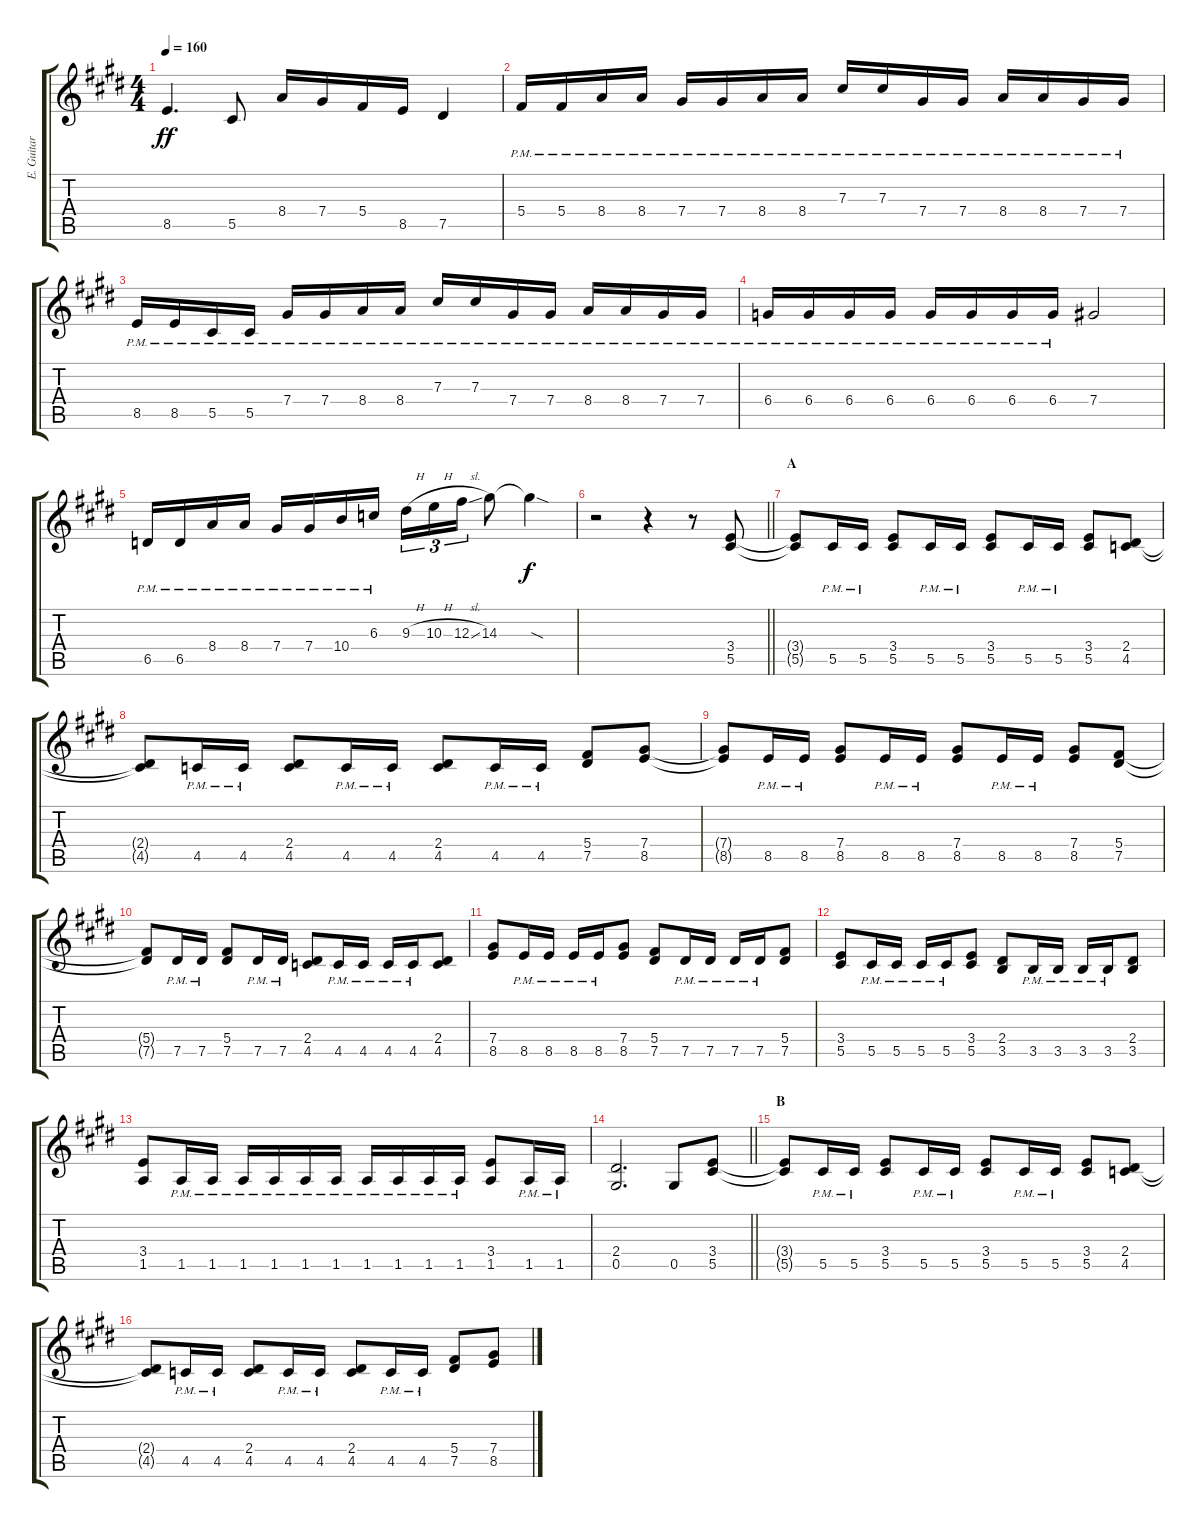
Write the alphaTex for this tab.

\track ("E. Guitar II" "E. Guitar ") {instrument overdrivenguitar}
\staff {score tabs}
\tuning (Eb4 Bb3 Gb3 Db3 Ab2 Db2) {hide}
\ts (4 4)
\tempo 160
\clef g2
\ks e
8.5.4{d dy ff} 5.5.8 8.4.16 7.4.16 5.4.16 8.5.16 7.5.4 |
5.4{pm}.16 5.4{pm}.16 8.4{pm}.16 8.4{pm}.16 7.4{pm}.16 7.4{pm}.16 8.4{pm}.16 8.4{pm}.16 7.3{pm}.16 7.3{pm}.16 7.4{pm}.16 7.4{pm}.16 8.4{pm}.16 8.4{pm}.16 7.4{pm}.16 7.4{pm}.16 |
8.5{pm}.16 8.5{pm}.16 5.5{pm}.16 5.5{pm}.16 7.4{pm}.16 7.4{pm}.16 8.4{pm}.16 8.4{pm}.16 7.3{pm}.16 7.3{pm}.16 7.4{pm}.16 7.4{pm}.16 8.4{pm}.16 8.4{pm}.16 7.4{pm}.16 7.4{pm}.16 |
6.4{pm}.16 6.4{pm}.16 6.4{pm}.16 6.4{pm}.16 6.4{pm}.16 6.4{pm}.16 6.4{pm}.16 6.4{pm}.16 7.4.2 |
6.5{pm}.16 6.5{pm}.16 8.4{pm}.16 8.4{pm}.16 7.4{pm}.16 7.4{pm}.16 10.4{pm}.16 6.3{pm}.16 9.3{h}.16{tu (3 2)} 10.3{h}.16{tu (3 2)} 12.3{sl}.16{tu (3 2)} 14.3.8 14.3{sod t}.4{dy f} |
\barLineRight lightlight
r.2 r.4 r.8 (3.4 5.5).8 |
\section ("" "A")
(3.4{t} 5.5{t}).8 5.5{pm}.16 5.5{pm}.16 (3.4 5.5).8 5.5{pm}.16 5.5{pm}.16 (3.4 5.5).8 5.5{pm}.16 5.5{pm}.16 (3.4 5.5).8 (2.4 4.5).8 |
(2.4{t} 4.5{t}).8 4.5{pm}.16 4.5{pm}.16 (2.4 4.5).8 4.5{pm}.16 4.5{pm}.16 (2.4 4.5).8 4.5{pm}.16 4.5{pm}.16 (5.4 7.5).8 (7.4 8.5).8 |
(7.4{t} 8.5{t}).8 8.5{pm}.16 8.5{pm}.16 (7.4 8.5).8 8.5{pm}.16 8.5{pm}.16 (7.4 8.5).8 8.5{pm}.16 8.5{pm}.16 (7.4 8.5).8 (5.4 7.5).8 |
(5.4{t} 7.5{t}).8 7.5{pm}.16 7.5{pm}.16 (5.4 7.5).8 7.5{pm}.16 7.5{pm}.16 (2.4 4.5).8 4.5{pm}.16 4.5{pm}.16 4.5{pm}.16 4.5{pm}.16 (2.4 4.5).8 |
(7.4 8.5).8 8.5{pm}.16 8.5{pm}.16 8.5{pm}.16 8.5{pm}.16 (7.4 8.5).8 (5.4 7.5).8 7.5{pm}.16 7.5{pm}.16 7.5{pm}.16 7.5{pm}.16 (5.4 7.5).8 |
(3.4 5.5).8 5.5{pm}.16 5.5{pm}.16 5.5{pm}.16 5.5{pm}.16 (3.4 5.5).8 (2.4 3.5).8 3.5{pm}.16 3.5{pm}.16 3.5{pm}.16 3.5{pm}.16 (2.4 3.5).8 |
(3.4 1.5).8 1.5{pm}.16 1.5{pm}.16 1.5{pm}.16 1.5{pm}.16 1.5{pm}.16 1.5{pm}.16 1.5{pm}.16 1.5{pm}.16 1.5{pm}.16 1.5{pm}.16 (3.4 1.5).8 1.5{pm}.16 1.5{pm}.16 |
\barLineRight lightlight
(2.4 0.5).2{d} 0.5.8 (3.4 5.5).8 |
\section ("" "B")
(3.4{t} 5.5{t}).8 5.5{pm}.16 5.5{pm}.16 (3.4 5.5).8 5.5{pm}.16 5.5{pm}.16 (3.4 5.5).8 5.5{pm}.16 5.5{pm}.16 (3.4 5.5).8 (2.4 4.5).8 |
(2.4{t} 4.5{t}).8 4.5{pm}.16 4.5{pm}.16 (2.4 4.5).8 4.5{pm}.16 4.5{pm}.16 (2.4 4.5).8 4.5{pm}.16 4.5{pm}.16 (5.4 7.5).8 (7.4 8.5).8
